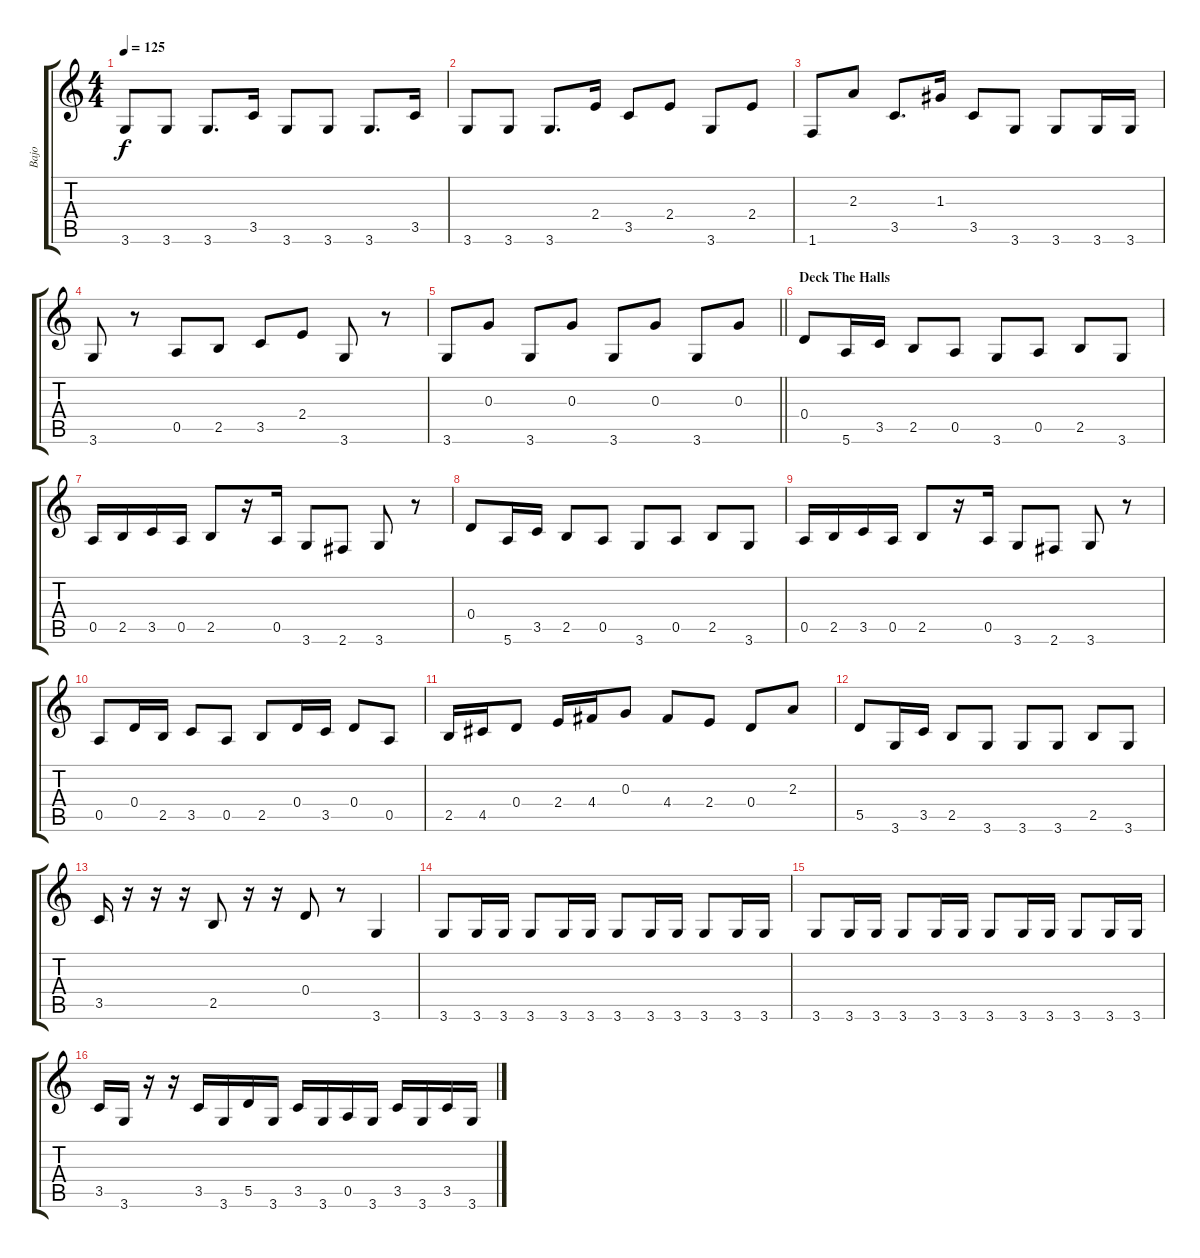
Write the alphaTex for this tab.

\track ("Bajo" "Bajo") {instrument slapbass1}
\staff {score tabs}
\tuning (E4 B3 G3 D3 A2 E2) {hide}
\ts (4 4)
\tempo 125
\clef g2
\ks c
3.6.8{dy f} 3.6.8 3.6.8{d} 3.5.16 3.6.8 3.6.8 3.6.8{d} 3.5.16 |
3.6.8 3.6.8 3.6.8{d} 2.4.16 3.5.8 2.4.8 3.6.8 2.4.8 |
1.6.8 2.3.8 3.5.8{d} 1.3.16 3.5.8 3.6.8 3.6.8 3.6.16 3.6.16 |
3.6.8 r.8 0.5.8 2.5.8 3.5.8 2.4.8 3.6.8 r.8 |
\barLineRight lightlight
3.6.8 0.3.8 3.6.8 0.3.8 3.6.8 0.3.8 3.6.8 0.3.8 |
\section ("" "Deck The Halls")
0.4.8 5.6.16 3.5.16 2.5.8 0.5.8 3.6.8 0.5.8 2.5.8 3.6.8 |
0.5.16 2.5.16 3.5.16 0.5.16 2.5.8 r.16 0.5.16 3.6.8 2.6.8 3.6.8 r.8 |
0.4.8 5.6.16 3.5.16 2.5.8 0.5.8 3.6.8 0.5.8 2.5.8 3.6.8 |
0.5.16 2.5.16 3.5.16 0.5.16 2.5.8 r.16 0.5.16 3.6.8 2.6.8 3.6.8 r.8 |
0.5.8 0.4.16 2.5.16 3.5.8 0.5.8 2.5.8 0.4.16 3.5.16 0.4.8 0.5.8 |
2.5.16 4.5.16 0.4.8 2.4.16 4.4.16 0.3.8 4.4.8 2.4.8 0.4.8 2.3.8 |
5.5.8 3.6.16 3.5.16 2.5.8 3.6.8 3.6.8 3.6.8 2.5.8 3.6.8 |
3.5.16 r.16 r.16 r.16 2.5.8 r.16 r.16 0.4.8 r.8 3.6.4 |
3.6.8 3.6.16 3.6.16 3.6.8 3.6.16 3.6.16 3.6.8 3.6.16 3.6.16 3.6.8 3.6.16 3.6.16 |
3.6.8 3.6.16 3.6.16 3.6.8 3.6.16 3.6.16 3.6.8 3.6.16 3.6.16 3.6.8 3.6.16 3.6.16 |
3.5.16 3.6.16 r.16 r.16 3.5.16 3.6.16 5.5.16 3.6.16 3.5.16 3.6.16 0.5.16 3.6.16 3.5.16 3.6.16 3.5.16 3.6.16
